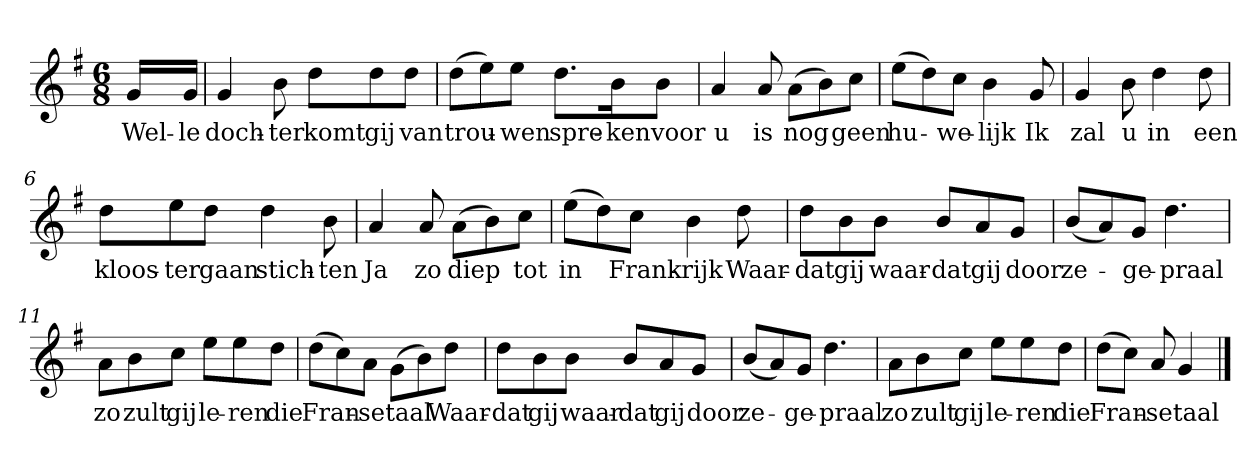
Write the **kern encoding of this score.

**kern	**text
*part1	*part1
*staff1	*staff1
*clefG2	*
*k[f#]	*
*G:	*
*M6/8	*
*MM120	*
=	=
16g/LL	Wel-
16g/JJ	-le
=1	=1
4g	doch-
8b	-ter
8dd\L	komt
8dd\	gij
8dd\J	van
=2	=2
(8dd\L	trou-
8ee\)	.
8ee\J	-wen
8.dd\L	spre-
16b\K	-ken
8b\J	voor
=3	=3
4a	u
8a	is
(8a\L	nog
8b\)	.
8cc\J	geen
=4	=4
(8ee\L	hu-
8dd\)	.
8cc\J	-we-
4b	-lijk
8g	Ik
=5	=5
4g	zal
8b	u
4dd	in
8dd	een
=6	=6
8dd\L	kloos-
8ee\	-ter
8dd\J	gaan
4dd	stich-
8b	-ten
=7	=7
4a	Ja
8a	zo
(8a\L	diep
8b\)	.
8cc\J	tot
=8	=8
(8ee\L	in
8dd\)	.
8cc\J	Frank-
4b	-rijk
8dd	Waar-
=9	=9
8dd\L	-dat
8b\	gij
8b\J	waar-
8b/L	-dat
8a/	gij
8g/J	door
=10	=10
(8b/L	ze-
8a/)	.
8g/J	-ge-
4.dd	-praal
=11	=11
8a\L	zo
8b\	zult
8cc\J	gij
8ee\L	le-
8ee\	-ren
8dd\J	die
=12	=12
(8dd\L	Fran-
8cc\)	.
8a\J	-se
(8g\L	taal
8b\)	.
8dd\J	Waar-
=13	=13
8dd\L	-dat
8b\	gij
8b\J	waar-
8b/L	-dat
8a/	gij
8g/J	door
=14	=14
(8b/L	ze-
8a/)	.
8g/J	-ge-
4.dd	-praal
=15	=15
8a\L	zo
8b\	zult
8cc\J	gij
8ee\L	le-
8ee\	-ren
8dd\J	die
=16	=16
(8dd\L	Fran-
8cc\J)	.
8a	-se
4g	taal
==	==
*-	*-
